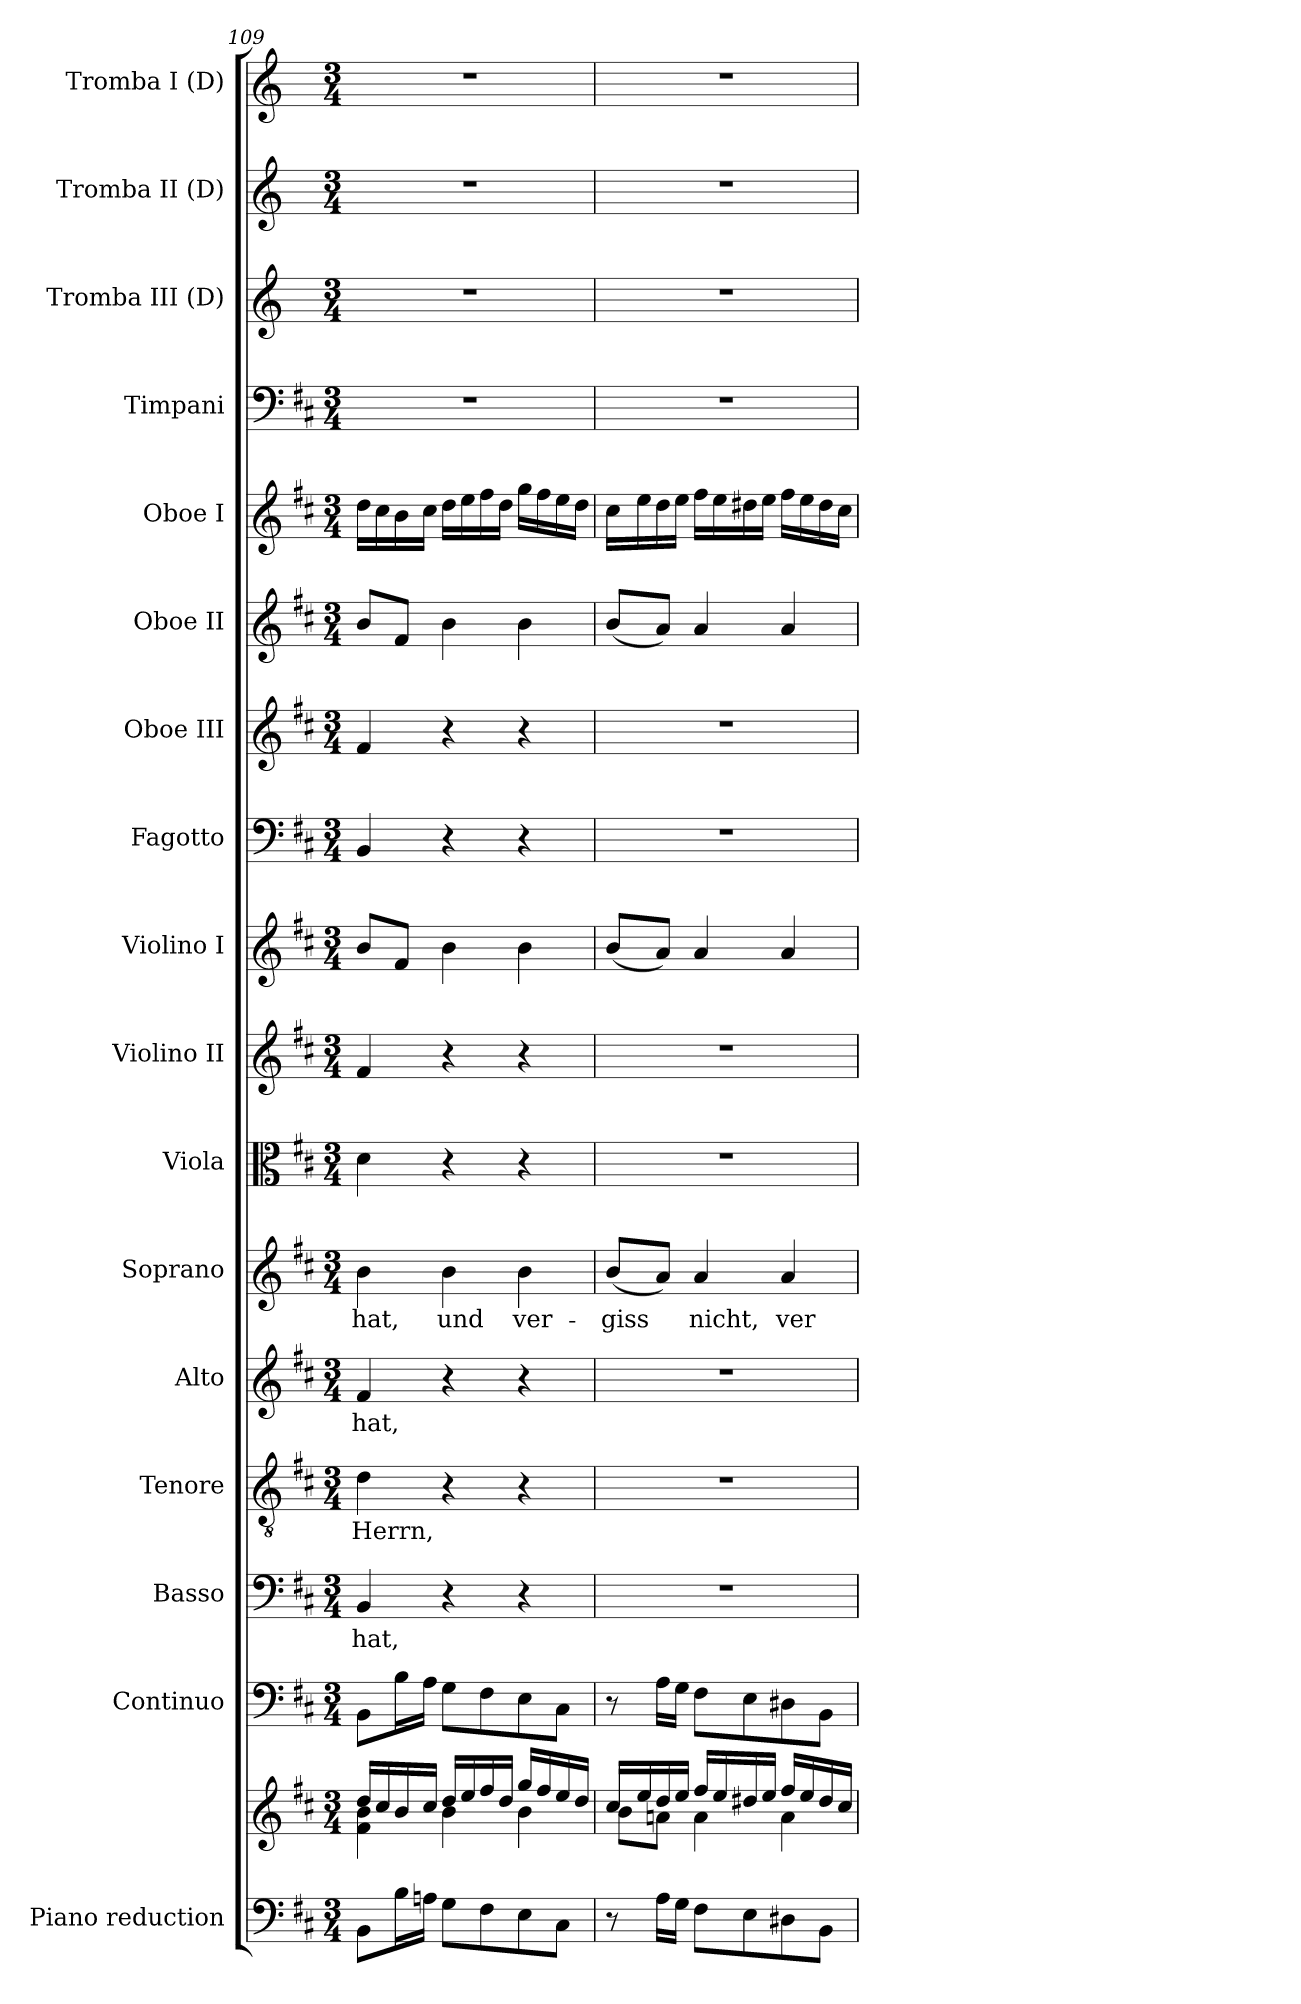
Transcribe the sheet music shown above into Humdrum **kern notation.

**kern	**kern	**kern	**kern	**text	**kern	**text	**kern	**text	**kern	**text	**kern	**kern	**kern	**kern	**kern	**kern	**kern	**kern	**kern	**kern	**kern
*part17	*part17	*part16	*part15	*part15	*part14	*part14	*part13	*part13	*part12	*part12	*part11	*part10	*part9	*part8	*part7	*part6	*part5	*part4	*part3	*part2	*part1
*staff18	*staff17	*staff16	*staff15	*staff15	*staff14	*staff14	*staff13	*staff13	*staff12	*staff12	*staff11	*staff10	*staff9	*staff8	*staff7	*staff6	*staff5	*staff4	*staff3	*staff2	*staff1
*I"Piano reduction	*	*I"Continuo	*I"Basso	*	*I"Tenore	*	*I"Alto	*	*I"Soprano	*	*I"Viola	*I"Violino II	*I"Violino I	*I"Fagotto	*I"Oboe III	*I"Oboe II	*I"Oboe I	*I"Timpani	*I"Tromba III (D)	*I"Tromba II (D)	*I"Tromba I (D)
*I'Pno	*	*	*	*	*	*	*	*	*	*	*	*	*	*	*I'Ob	*I'Ob	*I'Ob	*I'Timp	*	*	*
!!LO:PB:g=z
*clefF4	*clefG2	*clefF4	*clefF4	*	*clefGv2	*	*clefG2	*	*clefG2	*	*clefC3	*clefG2	*clefG2	*clefF4	*clefG2	*clefG2	*clefG2	*clefF4	*clefG2	*clefG2	*clefG2
*	*	*	*	*	*	*	*	*	*	*	*	*	*	*	*	*	*	*	*ITrd-1c-2	*ITrd-1c-2	*ITrd-1c-2
*k[f#c#]	*k[f#c#]	*k[f#c#]	*k[f#c#]	*	*k[f#c#]	*	*k[f#c#]	*	*k[f#c#]	*	*k[f#c#]	*k[f#c#]	*k[f#c#]	*k[f#c#]	*k[f#c#]	*k[f#c#]	*k[f#c#]	*k[f#c#]	*k[f#c#]	*k[f#c#]	*k[f#c#]
*M3/4	*M3/4	*M3/4	*M3/4	*	*M3/4	*	*M3/4	*	*M3/4	*	*M3/4	*M3/4	*M3/4	*M3/4	*M3/4	*M3/4	*M3/4	*M3/4	*M3/4	*M3/4	*M3/4
=109	=109	=109	=109	=109	=109	=109	=109	=109	=109	=109	=109	=109	=109	=109	=109	=109	=109	=109	=109	=109	=109
*	*^	*	*	*	*	*	*	*	*	*	*	*	*	*	*	*	*	*	*	*	*
!	!	!	!	!	!LO:LY:b	!	!LO:LY:b	!	!LO:LY:b	!	!LO:LY:b	!	!	!	!	!	!	!	!	!	!	!
8BB\L	16dd/LL	4f#\ 4b\	8BB\L	4BB/	hat,	4d\	Herrn,	4f#/	hat,	4b\	hat,	4d\	4f#/	8b/L	4BB/	4f#/	8b/L	16dd\LL	2.r	2.r	2.r	2.r
.	16cc#/	.	.	.	.	.	.	.	.	.	.	.	.	.	.	.	.	16cc#\	.	.	.	.
16B\L	16b/	.	16B\L	.	.	.	.	.	.	.	.	.	.	8f#/J	.	.	8f#/J	16b\	.	.	.	.
16An\JJ	16cc#/JJ	.	16A\JJ	.	.	.	.	.	.	.	.	.	.	.	.	.	.	16cc#\JJ	.	.	.	.
!	!	!	!	!	!	!	!	!	!	!	!LO:LY:b	!	!	!	!	!	!	!	!	!	!	!
8G\L	16dd/LL	4b\	8G\L	4r	.	4r	.	4r	.	4b\	und	4r	4r	4b\	4r	4r	4b\	16dd\LL	.	.	.	.
.	16ee/	.	.	.	.	.	.	.	.	.	.	.	.	.	.	.	.	16ee\	.	.	.	.
8F#\	16ff#/	.	8F#\	.	.	.	.	.	.	.	.	.	.	.	.	.	.	16ff#\	.	.	.	.
.	16dd/JJ	.	.	.	.	.	.	.	.	.	.	.	.	.	.	.	.	16dd\JJ	.	.	.	.
!	!	!	!	!	!	!	!	!	!	!	!LO:LY:b	!	!	!	!	!	!	!	!	!	!	!
8E\	16gg/LL	4b\	8E\	4r	.	4r	.	4r	.	4b\	ver-	4r	4r	4b\	4r	4r	4b\	16gg\LL	.	.	.	.
.	16ff#/	.	.	.	.	.	.	.	.	.	.	.	.	.	.	.	.	16ff#\	.	.	.	.
8C#\J	16ee/	.	8C#\J	.	.	.	.	.	.	.	.	.	.	.	.	.	.	16ee\	.	.	.	.
.	16dd/JJ	.	.	.	.	.	.	.	.	.	.	.	.	.	.	.	.	16dd\JJ	.	.	.	.
=110	=110	=110	=110	=110	=110	=110	=110	=110	=110	=110	=110	=110	=110	=110	=110	=110	=110	=110	=110	=110	=110	=110
!	!	!	!	!	!	!	!	!	!	!	!LO:LY:b	!	!	!	!	!	!	!	!	!	!	!
8r	16cc#/LL	8b\L	8r	2.r	.	2.r	.	2.r	.	(8b/L	giss	2.r	2.r	(8b/L	2.r	2.r	(8b/L	16cc#\LL	2.r	2.r	2.r	2.r
.	16ee/	.	.	.	.	.	.	.	.	.	.	.	.	.	.	.	.	16ee\	.	.	.	.
16A\LL	16dd/	8an\J	16A\LL	.	.	.	.	.	.	8a/J)	.	.	.	8a/J)	.	.	8a/J)	16dd\	.	.	.	.
16G\JJ	16ee/JJ	.	16G\JJ	.	.	.	.	.	.	.	.	.	.	.	.	.	.	16ee\JJ	.	.	.	.
!	!	!	!	!	!	!	!	!	!	!	!LO:LY:b	!	!	!	!	!	!	!	!	!	!	!
8F#\L	16ff#/LL	4a\	8F#\L	.	.	.	.	.	.	4a/	nicht,	.	.	4a/	.	.	4a/	16ff#\LL	.	.	.	.
.	16ee/	.	.	.	.	.	.	.	.	.	.	.	.	.	.	.	.	16ee\	.	.	.	.
8E\	16dd#X/	.	8E\	.	.	.	.	.	.	.	.	.	.	.	.	.	.	16dd#X\	.	.	.	.
.	16ee/JJ	.	.	.	.	.	.	.	.	.	.	.	.	.	.	.	.	16ee\JJ	.	.	.	.
!	!	!	!	!	!	!	!	!	!	!	!LO:LY:b	!	!	!	!	!	!	!	!	!	!	!
8D#X\	16ff#/LL	4a\	8D#X\	.	.	.	.	.	.	4a/	ver-	.	.	4a/	.	.	4a/	16ff#\LL	.	.	.	.
.	16ee/	.	.	.	.	.	.	.	.	.	.	.	.	.	.	.	.	16ee\	.	.	.	.
8BB\J	16dd#/	.	8BB\J	.	.	.	.	.	.	.	.	.	.	.	.	.	.	16dd#\	.	.	.	.
.	16cc#/JJ	.	.	.	.	.	.	.	.	.	.	.	.	.	.	.	.	16cc#\JJ	.	.	.	.
*	*v	*v	*	*	*	*	*	*	*	*	*	*	*	*	*	*	*	*	*	*	*	*
=	=	=	=	=	=	=	=	=	=	=	=	=	=	=	=	=	=	=	=	=	=
*-	*-	*-	*-	*-	*-	*-	*-	*-	*-	*-	*-	*-	*-	*-	*-	*-	*-	*-	*-	*-	*-
